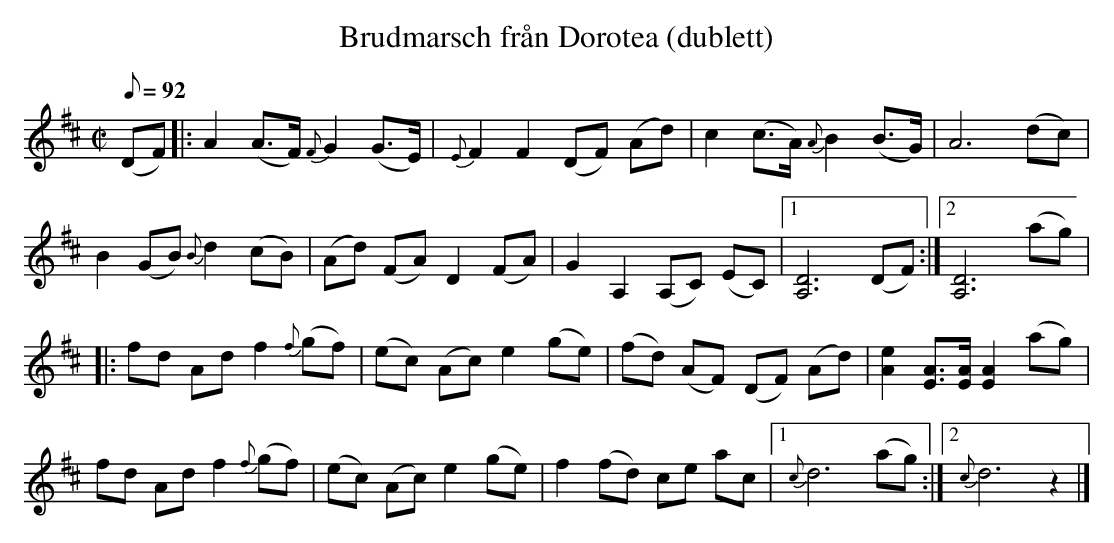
X:1
T: Brudmarsch från Dorotea (dublett)
M: C|
L: 1/8
K: D
Q: 92
(DF) |: A2(A>F) {F}G2(G>E) | {E}F2F2 (DF) (Ad) | c2(c>A) {A}B2(B>G) | A6(dc) |
B2(GB) {B}d2(cB) | (Ad) (FA) D2(FA) | G2A,2 (A,C) (EC) |1 [A,D]6(DF) :|2 [A,D]6(ag) |
|: fd Ad f2{f}(gf) | (ec) (Ac) e2(ge) | (fd) (AF) (DF) (Ad) | [Ae]2[EA]>[EA] [EA]2(ag) |
fd Ad f2{f}(gf) | (ec) (Ac) e2(ge) | f2 (fd) ce ac |1 {c}d6(ag) :|2 {c}d6z2 |]
